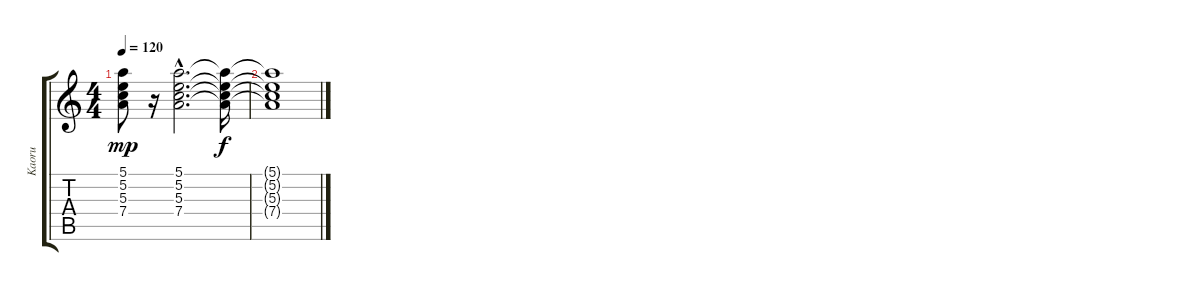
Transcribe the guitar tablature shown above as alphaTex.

\track ("Kaoru" "Kaoru") {instrument electricguitarclean}
\staff {score tabs}
\tuning (E4 B3 G3 D3 A2 E2) {hide}
\ts (4 4)
\tempo 120
\clef g2
\ks c
(5.1 5.2 5.3 7.4).8{dy mp} r.16 (5.1{hac} 5.2{hac} 5.3{hac} 7.4{hac}).2{d} (5.1{t} 5.2{t} 5.3{t} 7.4{t}).16{dy f} |
(5.1{t} 5.2{t} 5.3{t} 7.4{t}).1
